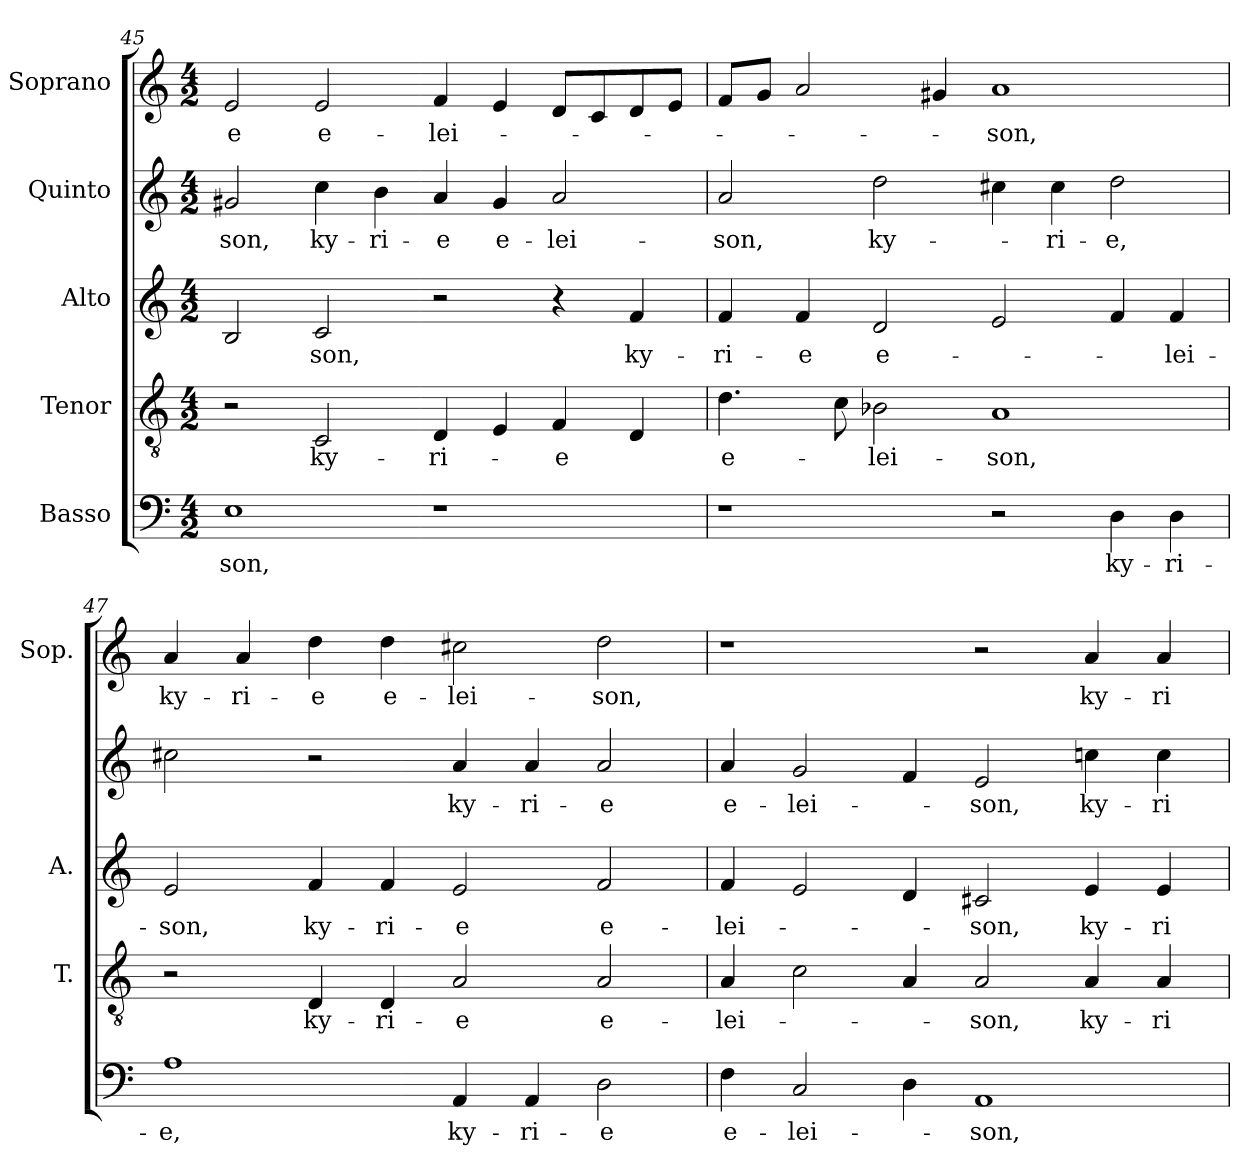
**kern	**text	**kern	**text	**kern	**text	**kern	**text	**kern	**text
*part5	*part5	*part4	*part4	*part3	*part3	*part2	*part2	*part1	*part1
*staff5	*staff5	*staff4	*staff4	*staff3	*staff3	*staff2	*staff2	*staff1	*staff1
*I"Basso	*	*I"Tenor	*	*I"Alto	*	*I"Quinto	*	*I"Soprano	*
*	*	*I'T.	*	*I'A.	*	*	*	*I'Sop.	*
!!LO:LB:g=z
*clefF4	*	*clefGv2	*	*clefG2	*	*clefG2	*	*clefG2	*
*	*	*ITrd7c12	*	*	*	*	*	*	*
*k[]	*	*k[]	*	*k[]	*	*k[]	*	*k[]	*
*C:	*	*C:	*	*C:	*	*C:	*	*C:	*
*M4/2	*	*M4/2	*	*M4/2	*	*M4/2	*	*M4/2	*
=45	=45	=45	=45	=45	=45	=45	=45	=45	=45
!	!LO:LY:b:color=#000000	!	!	!	!	!	!	!	!
!	!	!	!	!	!	!	!LO:LY:b:color=#000000	!	!
!	!	!	!	!	!	!	!	!	!LO:LY:b:color=#000000
1Ei	-son,	2r	.	2Bi/	.	2g#Xi/	-son,	2ei/	-e
!	!	!	!LO:LY:b:color=#000000	!	!	!	!	!	!
!	!	!	!	!	!LO:LY:b:color=#000000	!	!	!	!
!	!	!	!	!	!	!	!LO:LY:b:color=#000000	!	!
!	!	!	!	!	!	!	!	!	!LO:LY:b:color=#000000
.	.	2CCi/	ky-	2ci/	-son,	4cci\	ky-	2ei/	e-
!	!	!	!	!	!	!	!LO:LY:b:color=#000000	!	!
.	.	.	.	.	.	4bi\	-ri-	.	.
!	!	!	!LO:LY:b:color=#000000	!	!	!	!	!	!
!	!	!	!	!	!	!	!LO:LY:b:color=#000000	!	!
!	!	!	!	!	!	!	!	!	!LO:LY:b:color=#000000
1r	.	4DDi/	-ri-	2r	.	4ai/	-e	4fi/	-lei-
!	!	!	!	!	!	!	!LO:LY:b:color=#000000	!	!
.	.	4EEi/	.	.	.	4g#i/	e-	4ei/	.
!	!	!	!LO:LY:b:color=#000000	!	!	!	!	!	!
!	!	!	!	!	!	!	!LO:LY:b:color=#000000	!	!
.	.	4FFi/	-e	4r	.	2ai/	-lei-	8di/L	.
.	.	.	.	.	.	.	.	8ci/	.
!	!	!	!	!	!LO:LY:b:color=#000000	!	!	!	!
.	.	4DDi/	.	4fi/	ky-	.	.	8di/	.
.	.	.	.	.	.	.	.	8ei/J	.
=46	=46	=46	=46	=46	=46	=46	=46	=46	=46
!	!	!	!LO:LY:b:color=#000000	!	!	!	!	!	!
!	!	!	!	!	!LO:LY:b:color=#000000	!	!	!	!
!	!	!	!	!	!	!	!LO:LY:b:color=#000000	!	!
1r	.	4.Di\	e-	4fi/	-ri-	2ai/	-son,	8fi/L	.
.	.	.	.	.	.	.	.	8gi/J	.
!	!	!	!	!	!LO:LY:b:color=#000000	!	!	!	!
.	.	.	.	4fi/	-e	.	.	2ai/	.
.	.	8Ci\	.	.	.	.	.	.	.
!	!	!	!LO:LY:b:color=#000000	!	!	!	!	!	!
!	!	!	!	!	!LO:LY:b:color=#000000	!	!	!	!
!	!	!	!	!	!	!	!LO:LY:b:color=#000000	!	!
.	.	2BB-Xi\	-lei-	2di/	e-	2ddi\	ky-	.	.
.	.	.	.	.	.	.	.	4g#Xi/	.
!	!	!	!LO:LY:b:color=#000000	!	!	!	!	!	!
!	!	!	!	!	!	!	!	!	!LO:LY:b:color=#000000
2r	.	1AAi	-son,	2ei/	.	4cc#Xi\	.	1ai	-son,
!	!	!	!	!	!	!	!LO:LY:b:color=#000000	!	!
.	.	.	.	.	.	4cc#i\	-ri-	.	.
!	!LO:LY:b:color=#000000	!	!	!	!	!	!	!	!
!	!	!	!	!	!	!	!LO:LY:b:color=#000000	!	!
4Di\	ky-	.	.	4fi/	.	2ddi\	-e,	.	.
!	!LO:LY:b:color=#000000	!	!	!	!	!	!	!	!
!	!	!	!	!	!LO:LY:b:color=#000000	!	!	!	!
4Di\	-ri-	.	.	4fi/	-lei-	.	.	.	.
=47	=47	=47	=47	=47	=47	=47	=47	=47	=47
!	!LO:LY:b:color=#000000	!	!	!	!	!	!	!	!
!	!	!	!	!	!LO:LY:b:color=#000000	!	!	!	!
!	!	!	!	!	!	!	!	!	!LO:LY:b:color=#000000
1Ai	-e,	2r	.	2ei/	-son,	2cc#Xi\	.	4ai/	ky-
!	!	!	!	!	!	!	!	!	!LO:LY:b:color=#000000
.	.	.	.	.	.	.	.	4ai/	-ri-
!	!	!	!LO:LY:b:color=#000000	!	!	!	!	!	!
!	!	!	!	!	!LO:LY:b:color=#000000	!	!	!	!
!	!	!	!	!	!	!	!	!	!LO:LY:b:color=#000000
.	.	4DDi/	ky-	4fi/	ky-	2r	.	4ddi\	-e
!	!	!	!LO:LY:b:color=#000000	!	!	!	!	!	!
!	!	!	!	!	!LO:LY:b:color=#000000	!	!	!	!
!	!	!	!	!	!	!	!	!	!LO:LY:b:color=#000000
.	.	4DDi/	-ri-	4fi/	-ri-	.	.	4ddi\	e-
!	!LO:LY:b:color=#000000	!	!	!	!	!	!	!	!
!	!	!	!LO:LY:b:color=#000000	!	!	!	!	!	!
!	!	!	!	!	!LO:LY:b:color=#000000	!	!	!	!
!	!	!	!	!	!	!	!LO:LY:b:color=#000000	!	!
!	!	!	!	!	!	!	!	!	!LO:LY:b:color=#000000
4AAi/	ky-	2AAi/	-e	2ei/	-e	4ai/	ky-	2cc#Xi\	-lei-
!	!LO:LY:b:color=#000000	!	!	!	!	!	!	!	!
!	!	!	!	!	!	!	!LO:LY:b:color=#000000	!	!
4AAi/	-ri-	.	.	.	.	4ai/	-ri-	.	.
!	!LO:LY:b:color=#000000	!	!	!	!	!	!	!	!
!	!	!	!LO:LY:b:color=#000000	!	!	!	!	!	!
!	!	!	!	!	!LO:LY:b:color=#000000	!	!	!	!
!	!	!	!	!	!	!	!LO:LY:b:color=#000000	!	!
!	!	!	!	!	!	!	!	!	!LO:LY:b:color=#000000
2Di\	-e	2AAi/	e-	2fi/	e-	2ai/	-e	2ddi\	-son,
=48	=48	=48	=48	=48	=48	=48	=48	=48	=48
!	!LO:LY:b:color=#000000	!	!	!	!	!	!	!	!
!	!	!	!LO:LY:b:color=#000000	!	!	!	!	!	!
!	!	!	!	!	!LO:LY:b:color=#000000	!	!	!	!
!	!	!	!	!	!	!	!LO:LY:b:color=#000000	!	!
4Fi\	e-	4AAi/	-lei-	4fi/	-lei-	4ai/	e-	1r	.
!	!LO:LY:b:color=#000000	!	!	!	!	!	!	!	!
!	!	!	!	!	!	!	!LO:LY:b:color=#000000	!	!
2Ci/	-lei-	2Ci\	.	2ei/	.	2gi/	-lei-	.	.
4Di\	.	4AAi/	.	4di/	.	4fi/	.	.	.
!	!LO:LY:b:color=#000000	!	!	!	!	!	!	!	!
!	!	!	!LO:LY:b:color=#000000	!	!	!	!	!	!
!	!	!	!	!	!LO:LY:b:color=#000000	!	!	!	!
!	!	!	!	!	!	!	!LO:LY:b:color=#000000	!	!
1AAi	-son,	2AAi/	-son,	2c#Xi/	-son,	2ei/	-son,	2r	.
!	!	!	!LO:LY:b:color=#000000	!	!	!	!	!	!
!	!	!	!	!	!LO:LY:b:color=#000000	!	!	!	!
!	!	!	!	!	!	!	!LO:LY:b:color=#000000	!	!
!	!	!	!	!	!	!	!	!	!LO:LY:b:color=#000000
.	.	4AAi/	ky-	4ei/	ky-	4ccni\	ky-	4ai/	ky-
!	!	!	!LO:LY:b:color=#000000	!	!	!	!	!	!
!	!	!	!	!	!LO:LY:b:color=#000000	!	!	!	!
!	!	!	!	!	!	!	!LO:LY:b:color=#000000	!	!
!	!	!	!	!	!	!	!	!	!LO:LY:b:color=#000000
.	.	4AAi/	-ri-	4ei/	-ri-	4cci\	-ri-	4ai/	-ri-
=	=	=	=	=	=	=	=	=	=
*-	*-	*-	*-	*-	*-	*-	*-	*-	*-
